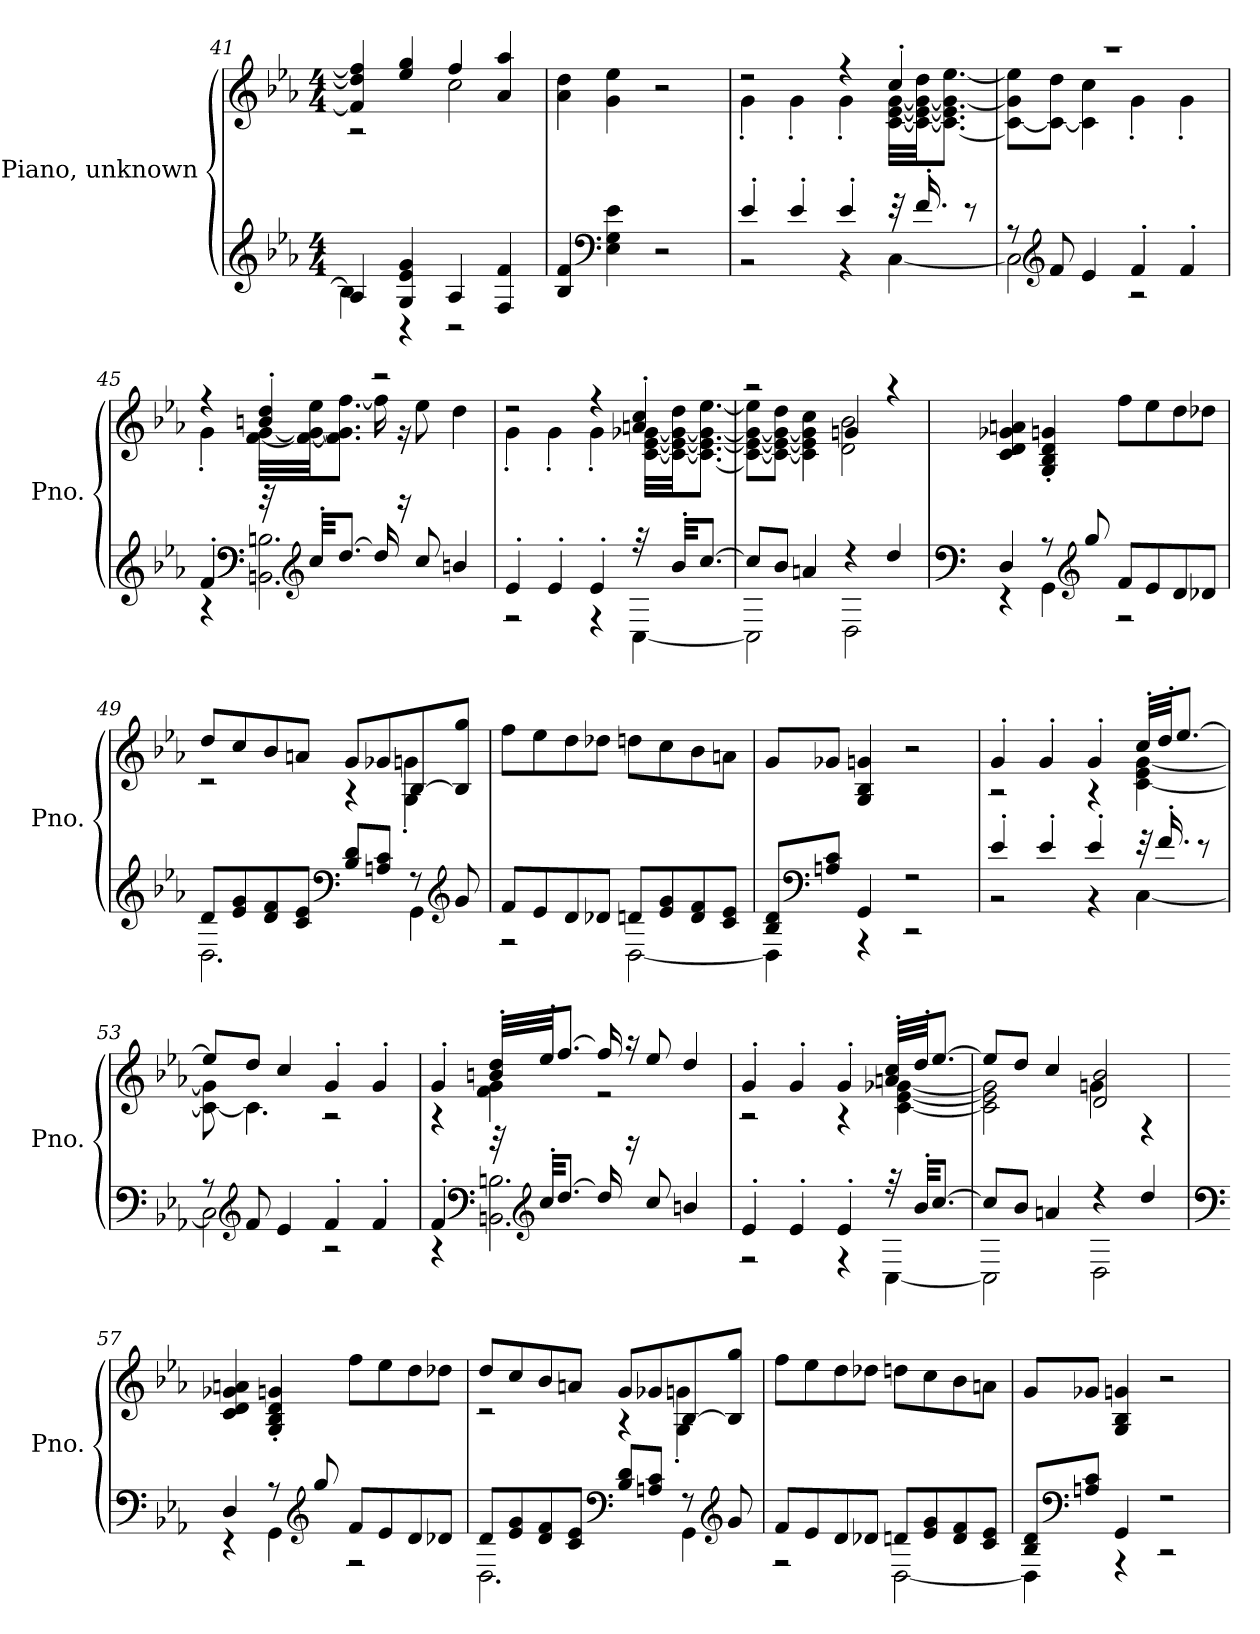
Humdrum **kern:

**kern	**kern
*part1	*part1
*staff2	*staff1
*I"Piano, unknown	*
*I'Pno.	*
*clefG2	*clefG2
*k[b-e-a-]	*k[b-e-a-]
*M4/4	*M4/4
=41	=41
*^	*^
4A-/	4B-\]	4f/] 4dd/] 4ff/]	2r
4G/ 4e-/ 4g/	4r	4ee-/ 4gg/	.
4A-/	2r	4ff/	2cc\
4F/ 4f/	.	4a-/ 4aa-/	.
*v	*v	*	*
*	*v	*v
=42	=42
4B-/ 4f/	4a-\ 4dd\
*clefF4	*
4E-\ 4G\ 4e-\	4g\ 4ee-\
2r	2r
=43	=43
*^	*^
4e-'/	2r	2r	4g'\
4e-'/	.	.	4g'\
4e-'/	4r	4r	4g'\
32r	[4C\	4cc'/	[32c\ [32e-\ [32g\LLL
16.f'/	.	.	32c\_ 32e-\_ 32g\_ 32dd\JJ
.	.	.	8.c\_ 8.e-\] 8.g\_ [8.ee-\J
8r	.	.	.
!!LO:LB:g=z	!!
=44	=44	=44	=44
8r	2C\]	1r	8c\_ 8g\] 8ee-\]L
*clefG2	*	*	*
8f/	.	.	8c\_ 8dd\J
4e-/	.	.	4c\] 4cc\
4f'/	2r	.	4g'\
4f'/	.	.	4g'\
=45	=45	=45	=45
4f'/	4r	4r	4g'\
*clefF4	*	*	*
32r	2.BBn\ 2.Bn\	4bn/' 4dd/'	[32f\ [32g\LLL
*clefG2	*	*	*
32cc'/KKL	.	.	32f\_ 32g\_ 32ee-\JJ
[8.dd/J	.	.	8.f\] 8.g\] [8.ff\J
16dd/]	.	2r	16ff\]
16r	.	.	16r
8cc/	.	.	8ee-\
4bn/	.	.	4dd\
=46	=46	=46	=46
4e-'/	2r	2r	4g'\
4e-'/	.	.	4g'\
4e-'/	4r	4r	4g'\
32r	[4C\	4an/' 4cc/'	[32c\ [32e-\ [32g-X\LLL
32b-'/KKL	.	.	32c\_ 32e-\_ 32g-\_ 32dd\JJ
[8.cc/J	.	.	8.c\_ 8.e-\_ 8.g-\_ [8.ee-\J
=47	=47	=47	=47
8cc/L]	2C\]	2r	8c\_ 8e-\_ 8g-\_ 8ee-\]L
8b-/J	.	.	8c\_ 8e-\_ 8g-\_ 8dd\J
4an/	.	.	4c\] 4e-\] 4g-\] 4cc\
4r	2D\	4gn/	2d\ 2b-\
4dd/	.	4r	.
*	*	*v	*v
!!LO:LB:g=z
=48	=48	=48
*clefF4	*	*
4D/	4r	4c/ 4d/ 4g-X/ 4an/
8r	4GG\	4G/' 4B-/' 4d/' 4gn/'
*clefG2	*	*
8gg/	.	.
8f/L	2r	8ff\L
8e-/	.	8ee-\
8d/	.	8dd\
8d-X/J	.	8dd-X\J
=49	=49	=49
*	*	*^
8d/L	2.D\	8dd/L	2r
8e-/ 8g/	.	8cc/	.
8d/ 8f/	.	8b-/	.
8c/ 8e-/J	.	8an/J	.
*clefF4	*	*	*
8B-/ 8d/L	.	8g/L	4r
8An/ 8c/J	.	8g-X/	.
8r	4GG\	[8B-/	4G\' 4gn\'
*clefG2	*	*	*
8g/	.	8B-/] 8gg/J	.
*	*	*v	*v
=50	=50	=50
8f/L	2r	8ff\L
8e-/	.	8ee-\
8d/	.	8dd\
8d-X/J	.	8dd-X\J
8dn/L	[2D\	8ddn\L
8e-/ 8g/	.	8cc\
8d/ 8f/	.	8b-\
8c/ 8e-/J	.	8an\J
!!LO:PB:g=z
=51	=51	=51
8B-/ 8d/L	4D\]	8g/L
*clefF4	*	*
8An/ 8c/J	.	8g-X/J
4GG/	4r	4G/ 4B-/ 4gn/
2r	2r	2r
=52	=52	=52
*	*	*^
4e-'/	2r	4g'/	2r
4e-'/	.	4g'/	.
4e-'/	4r	4g'/	4r
32r	[4C\	32cc'/LLL	[4c\ 4e-\ [4g\
16.f'/	.	32dd'/JJ	.
.	.	[8.ee-/J	.
8r	.	.	.
=53	=53	=53	=53
8r	2C\]	8ee-/L]	8c\_ 8g\]
*clefG2	*	*	*
8f/	.	8dd/J	4.c\]
4e-/	.	4cc/	.
4f'/	2r	4g'/	2r
4f'/	.	4g'/	.
=54	=54	=54	=54
4f'/	4r	4g'/	4r
*clefF4	*	*	*
32r	2.BBn\ 2.Bn\	32bn/' 32dd/'LLL	4f\ 4g\
*clefG2	*	*	*
32cc'/KKL	.	32ee-'/JJ	.
[8.dd/J	.	[8.ff/J	.
16dd/]	.	16ff/]	2r
16r	.	16r	.
8cc/	.	8ee-/	.
4bn/	.	4dd/	.
!!LO:LB:g=z	!!
=55	=55	=55	=55
4e-'/	2r	4g'/	2r
4e-'/	.	4g'/	.
4e-'/	4r	4g'/	4r
32r	[4C\	32an/' 32cc/'LLL	[4c\ [4e-\ [4g-X\
32b-'/KKL	.	32dd'/JJ	.
[8.cc/J	.	[8.ee-/J	.
=56	=56	=56	=56
8cc/L]	2C\]	8ee-/L]	2c\] 2e-\] 2g-\]
8b-/J	.	8dd/J	.
4an/	.	4cc/	.
4r	2D\	2d/ 2b-/	4gn\
4dd/	.	.	4r
*	*	*v	*v
=57	=57	=57
*clefF4	*	*
4D/	4r	4c/ 4d/ 4g-X/ 4an/
8r	4GG\	4G/' 4B-/' 4d/' 4gn/'
*clefG2	*	*
8gg/	.	.
8f/L	2r	8ff\L
8e-/	.	8ee-\
8d/	.	8dd\
8d-X/J	.	8dd-X\J
!!LO:LB:g=z
=58	=58	=58
*	*	*^
8d/L	2.D\	8dd/L	2r
8e-/ 8g/	.	8cc/	.
8d/ 8f/	.	8b-/	.
8c/ 8e-/J	.	8an/J	.
*clefF4	*	*	*
8B-/ 8d/L	.	8g/L	4r
8An/ 8c/J	.	8g-X/	.
8r	4GG\	[8B-/	4G\' 4gn\'
*clefG2	*	*	*
8g/	.	8B-/] 8gg/J	.
*	*	*v	*v
=59	=59	=59
8f/L	2r	8ff\L
8e-/	.	8ee-\
8d/	.	8dd\
8d-X/J	.	8dd-X\J
8dn/L	[2D\	8ddn\L
8e-/ 8g/	.	8cc\
8d/ 8f/	.	8b-\
8c/ 8e-/J	.	8an\J
=60	=60	=60
8B-/ 8d/L	4D\]	8g/L
*clefF4	*	*
8An/ 8c/J	.	8g-X/J
4GG/	4r	4G/ 4B-/ 4gn/
2r	2r	2r
*v	*v	*
=	=
*-	*-
